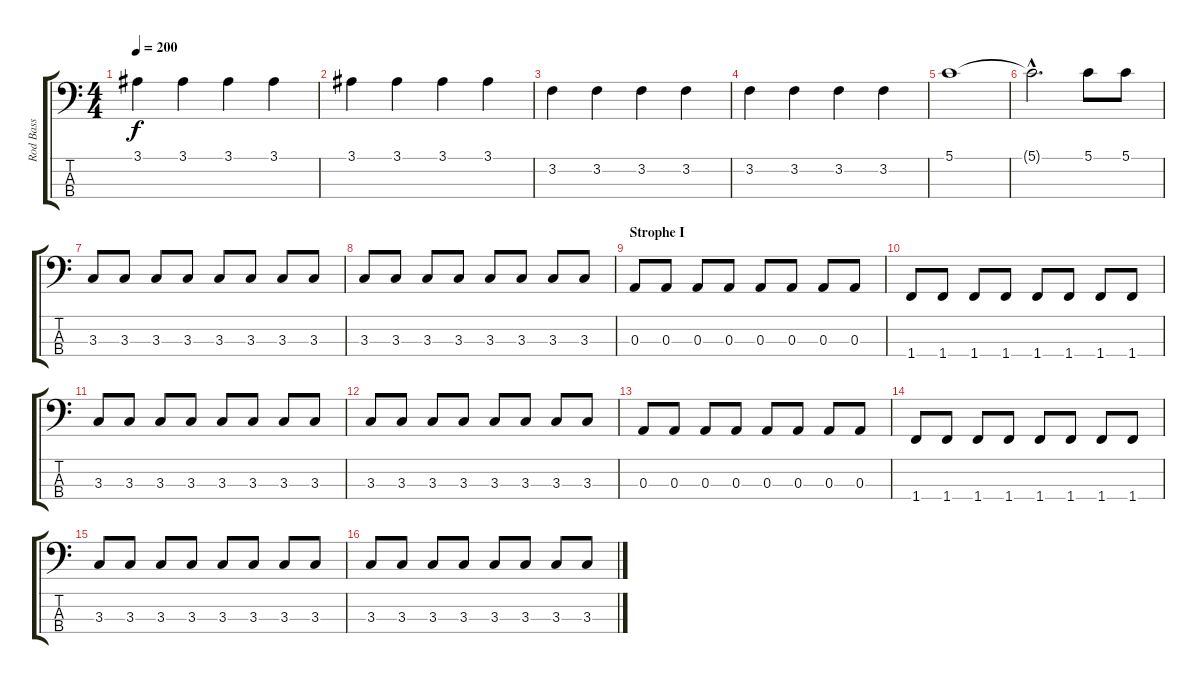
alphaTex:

\track ("Rod Bass" "Rod Bass") {instrument slapbass2}
\staff {score tabs}
\tuning (G2 D2 A1 E1) {hide}
\ts (4 4)
\tempo 200
\clef f4
\ks c
3.1.4{dy f} 3.1.4 3.1.4 3.1.4 |
3.1.4 3.1.4 3.1.4 3.1.4 |
3.2.4 3.2.4 3.2.4 3.2.4 |
3.2.4 3.2.4 3.2.4 3.2.4 |
5.1.1 |
5.1{hac t}.2{d} 5.1.8 5.1.8 |
3.3.8 3.3.8 3.3.8 3.3.8 3.3.8 3.3.8 3.3.8 3.3.8 |
3.3.8 3.3.8 3.3.8 3.3.8 3.3.8 3.3.8 3.3.8 3.3.8 |
\section ("" "Strophe I")
0.3.8 0.3.8 0.3.8 0.3.8 0.3.8 0.3.8 0.3.8 0.3.8 |
1.4.8 1.4.8 1.4.8 1.4.8 1.4.8 1.4.8 1.4.8 1.4.8 |
3.3.8 3.3.8 3.3.8 3.3.8 3.3.8 3.3.8 3.3.8 3.3.8 |
3.3.8 3.3.8 3.3.8 3.3.8 3.3.8 3.3.8 3.3.8 3.3.8 |
0.3.8 0.3.8 0.3.8 0.3.8 0.3.8 0.3.8 0.3.8 0.3.8 |
1.4.8 1.4.8 1.4.8 1.4.8 1.4.8 1.4.8 1.4.8 1.4.8 |
3.3.8 3.3.8 3.3.8 3.3.8 3.3.8 3.3.8 3.3.8 3.3.8 |
3.3.8 3.3.8 3.3.8 3.3.8 3.3.8 3.3.8 3.3.8 3.3.8
